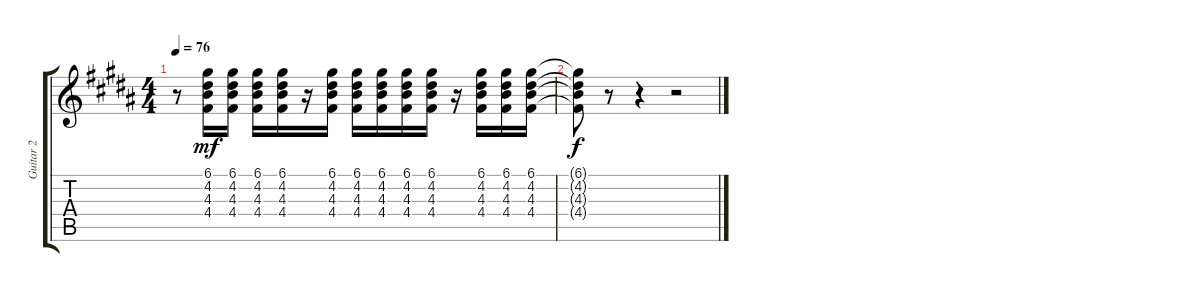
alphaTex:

\track ("Guitar 2" "Guitar 2") {instrument distortionguitar}
\staff {score tabs}
\tuning (D4 B3 G3 D3 G2 D2) {hide}
\ts (4 4)
\tempo 76
\clef g2
\ks b
r.8{dy f} (6.1 4.2 4.3 4.4).16{dy mf} (6.1 4.2 4.3 4.4).16 (6.1 4.2 4.3 4.4).16 (6.1 4.2 4.3 4.4).16 r.16 (6.1 4.2 4.3 4.4).16 (6.1 4.2 4.3 4.4).16 (6.1 4.2 4.3 4.4).16 (6.1 4.2 4.3 4.4).16 (6.1 4.2 4.3 4.4).16 r.16 (6.1 4.2 4.3 4.4).16 (6.1 4.2 4.3 4.4).16 (6.1 4.2 4.3 4.4).16 |
(6.1{t} 4.2{t} 4.3{t} 4.4{t}).8{dy f} r.8 r.4 r.2
